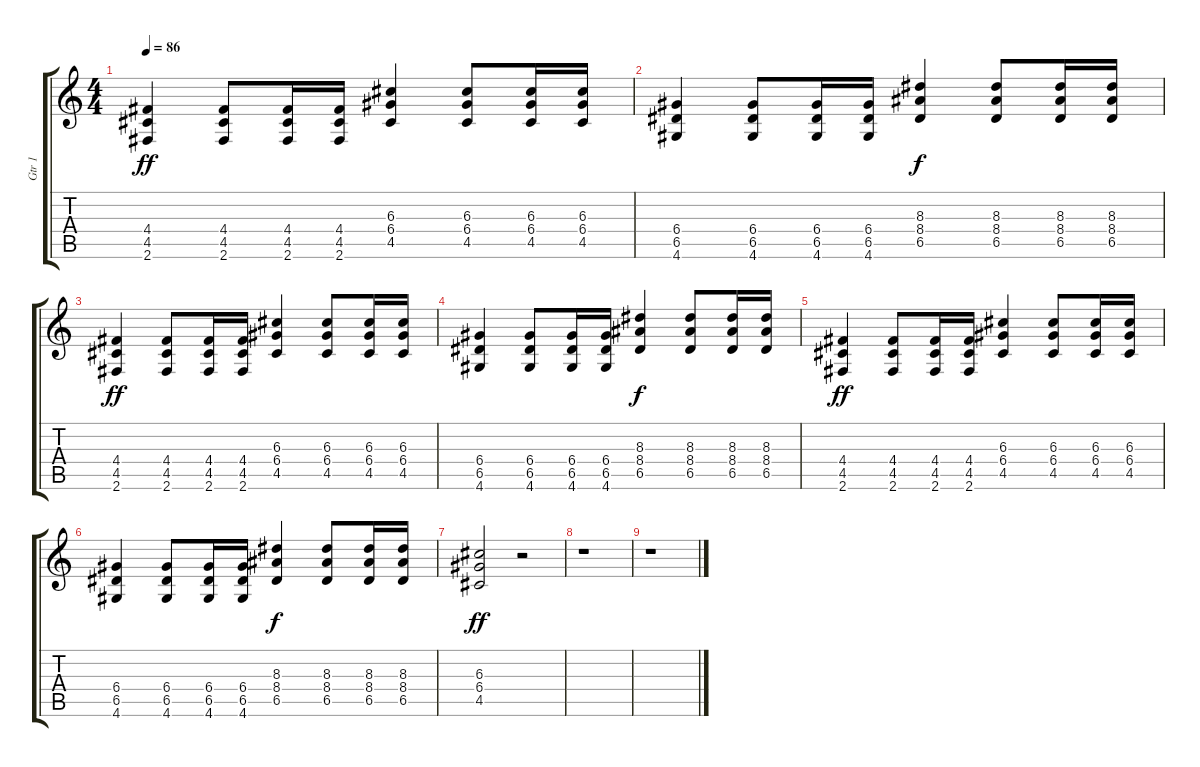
\track ("Gtr 1" "Gtr 1") {instrument acousticguitarsteel}
\staff {score tabs}
\tuning (E4 B3 G3 D3 A2 E2) {hide}
\ts (4 4)
\tempo 86
\clef g2
\ks c
(4.4 4.5 2.6).4{dy ff} (4.4 4.5 2.6).8 (4.4 4.5 2.6).16 (4.4 4.5 2.6).16 (6.3 6.4 4.5).4 (6.3 6.4 4.5).8 (6.3 6.4 4.5).16 (6.3 6.4 4.5).16 |
(6.4 6.5 4.6).4 (6.4 6.5 4.6).8 (6.4 6.5 4.6).16 (6.4 6.5 4.6).16 (8.3 8.4 6.5).4{dy f} (8.3 8.4 6.5).8 (8.3 8.4 6.5).16 (8.3 8.4 6.5).16 |
(4.4 4.5 2.6).4{dy ff} (4.4 4.5 2.6).8 (4.4 4.5 2.6).16 (4.4 4.5 2.6).16 (6.3 6.4 4.5).4 (6.3 6.4 4.5).8 (6.3 6.4 4.5).16 (6.3 6.4 4.5).16 |
(6.4 6.5 4.6).4 (6.4 6.5 4.6).8 (6.4 6.5 4.6).16 (6.4 6.5 4.6).16 (8.3 8.4 6.5).4{dy f} (8.3 8.4 6.5).8 (8.3 8.4 6.5).16 (8.3 8.4 6.5).16 |
(4.4 4.5 2.6).4{dy ff} (4.4 4.5 2.6).8 (4.4 4.5 2.6).16 (4.4 4.5 2.6).16 (6.3 6.4 4.5).4 (6.3 6.4 4.5).8 (6.3 6.4 4.5).16 (6.3 6.4 4.5).16 |
(6.4 6.5 4.6).4 (6.4 6.5 4.6).8 (6.4 6.5 4.6).16 (6.4 6.5 4.6).16 (8.3 8.4 6.5).4{dy f} (8.3 8.4 6.5).8 (8.3 8.4 6.5).16 (8.3 8.4 6.5).16 |
(6.3 6.4 4.5).2{dy ff} r.2 |
r.1 |
r.1
